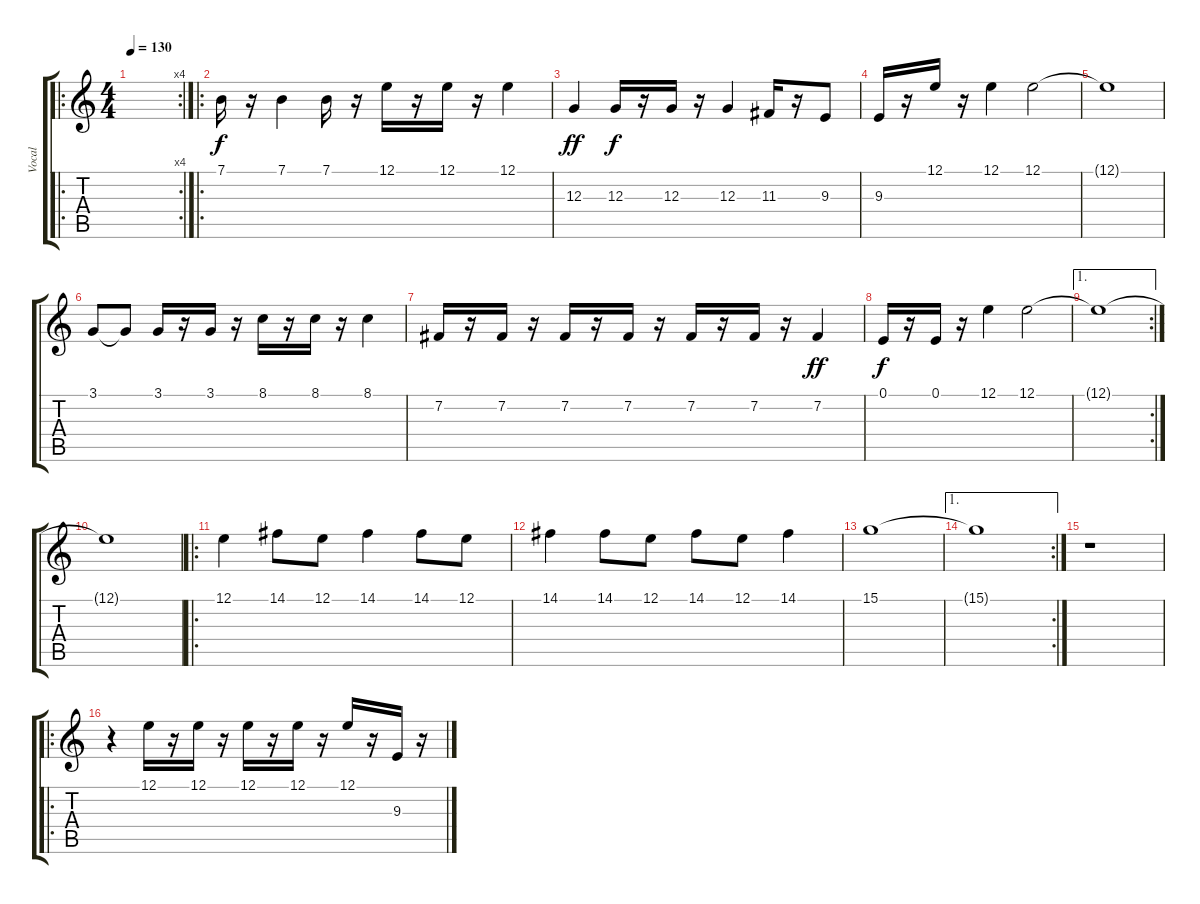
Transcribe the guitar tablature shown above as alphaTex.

\track ("Vocal" "Vocal") {instrument synthbrass1}
\staff {score tabs}
\tuning (E4 B3 G3 D3 A2 E2) {hide}
\ro
\rc 4
\ts (4 4)
\tempo 130
\clef g2
\ks c
|
\ro
7.1.16 r.16 7.1.4 7.1.16 r.16 12.1.16 r.16 12.1.16 r.16 12.1.4 |
12.3.4{dy ff} 12.3.16{dy f} r.16 12.3.16 r.16 12.3.4 11.3.16 r.16 9.3.8 |
9.3.16 r.16 12.1.16 r.16 12.1.4 12.1.2 |
12.1{t}.1 |
3.1.8 3.1{t}.8 3.1.16 r.16 3.1.16 r.16 8.1.16 r.16 8.1.16 r.16 8.1.4 |
7.2.16 r.16 7.2.16 r.16 7.2.16 r.16 7.2.16 r.16 7.2.16 r.16 7.2.16 r.16 7.2.4{dy ff} |
0.1.16{dy f} r.16 0.1.16 r.16 12.1.4 12.1.2 |
\ae 1
\rc 2
12.1{t}.1 |
12.1{t}.1 |
\ro
12.1.4 14.1.8 12.1.8 14.1.4 14.1.8 12.1.8 |
14.1.4 14.1.8 12.1.8 14.1.8 12.1.8 14.1.4 |
15.1.1 |
\ae 1
\rc 2
15.1{t}.1 |
r.1 |
\ro
r.4 12.1.16 r.16 12.1.16 r.16 12.1.16 r.16 12.1.16 r.16 12.1.16 r.16 9.3.16 r.16
